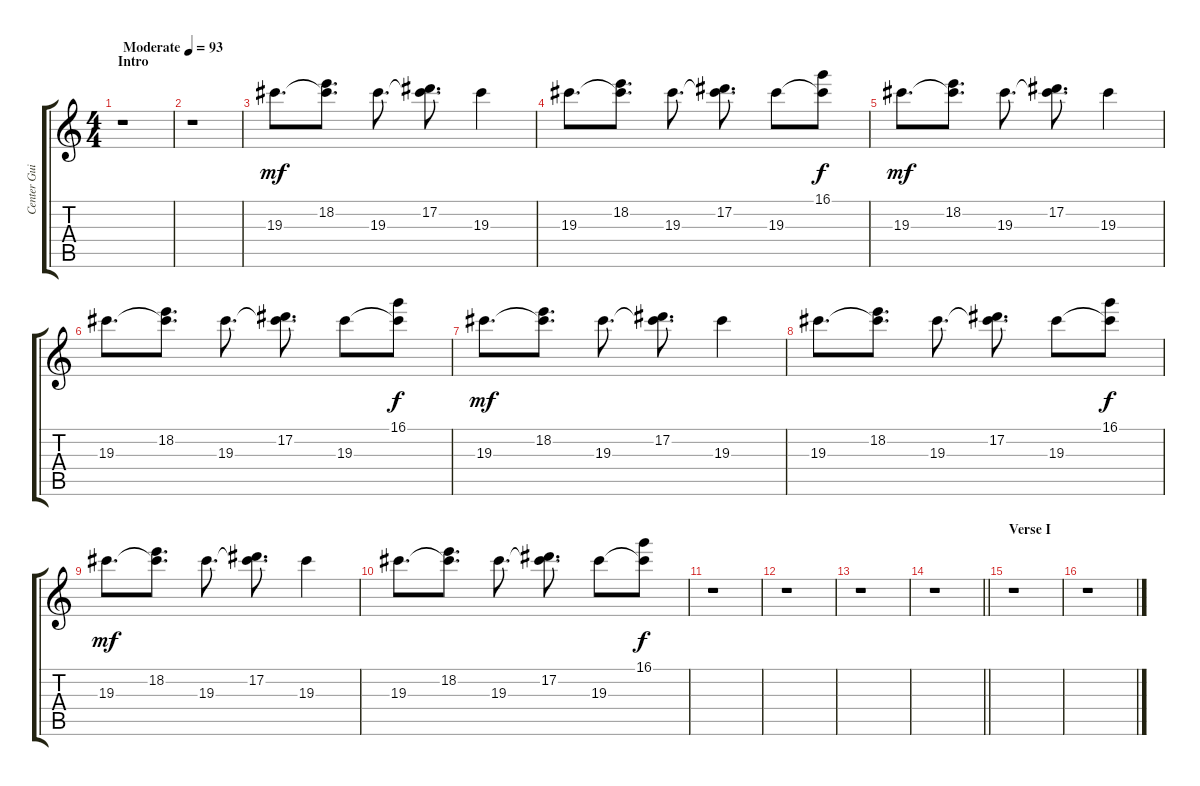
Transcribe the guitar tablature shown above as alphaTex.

\track ("Center Guitar" "Center Gui") {instrument distortionguitar}
\staff {score tabs}
\tuning (Eb4 Bb3 Gb3 Db3 Ab2 Db2) {hide}
\ts (4 4)
\section ("" "Intro")
\tempo (93 "Moderate")
\clef g2
\ks c
r.1{dy mf instrument distortionguitar} |
r.1 |
19.3.8{d} (18.2 19.3{t}).8{d} 19.3.8{d} (17.2 19.3{t}).8{d} 19.3.4 |
19.3.8{d} (18.2 19.3{t}).8{d} 19.3.8{d} (17.2 19.3{t}).8{d} 19.3.8 (16.1 19.3{t}).8{dy f} |
19.3.8{d dy mf} (18.2 19.3{t}).8{d} 19.3.8{d} (17.2 19.3{t}).8{d} 19.3.4 |
19.3.8{d} (18.2 19.3{t}).8{d} 19.3.8{d} (17.2 19.3{t}).8{d} 19.3.8 (16.1 19.3{t}).8{dy f} |
19.3.8{d dy mf} (18.2 19.3{t}).8{d} 19.3.8{d} (17.2 19.3{t}).8{d} 19.3.4 |
19.3.8{d} (18.2 19.3{t}).8{d} 19.3.8{d} (17.2 19.3{t}).8{d} 19.3.8 (16.1 19.3{t}).8{dy f} |
19.3.8{d dy mf} (18.2 19.3{t}).8{d} 19.3.8{d} (17.2 19.3{t}).8{d} 19.3.4 |
19.3.8{d} (18.2 19.3{t}).8{d} 19.3.8{d} (17.2 19.3{t}).8{d} 19.3.8 (16.1 19.3{t}).8{dy f} |
r.1 |
r.1 |
r.1 |
\barLineRight lightlight
r.1 |
\section ("" "Verse I")
r.1 |
r.1
